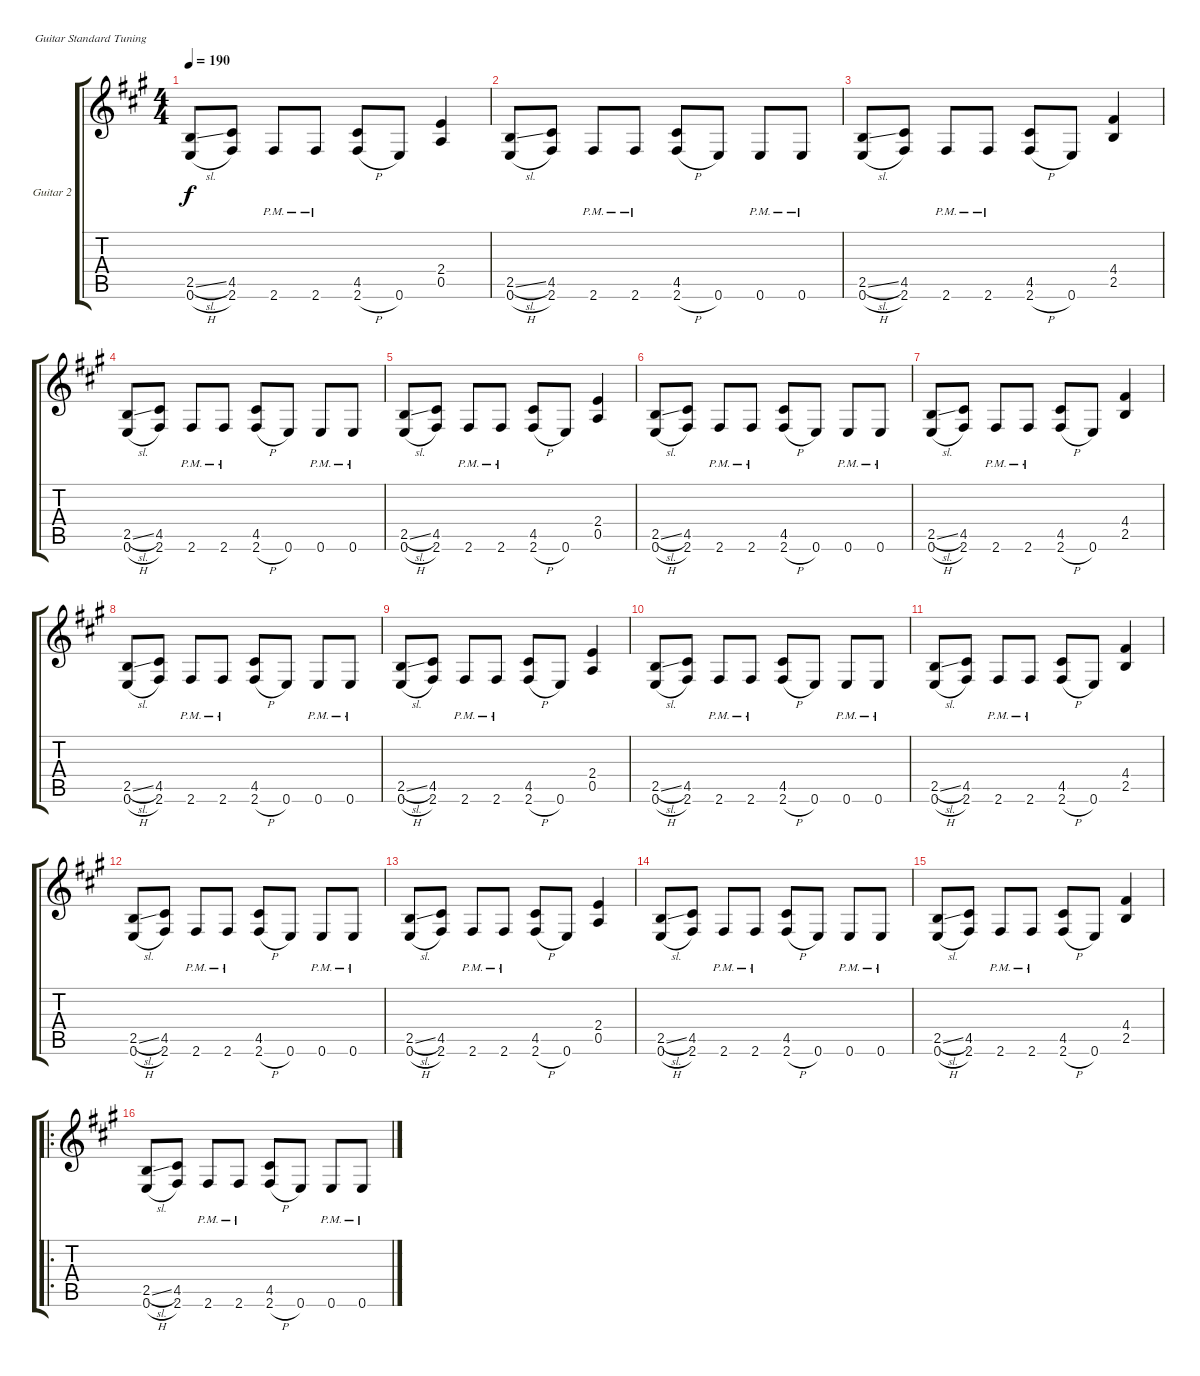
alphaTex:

\bracketExtendMode groupsimilarinstruments
\firstSystemTrackNameOrientation horizontal
\otherSystemsTrackNameOrientation horizontal
\track ("Guitar 2" "Guitar 2") {instrument distortionguitar}
\staff {score tabs}
\tuning (E4 B3 G3 D3 A2 E2)
\ts (4 4)
\tempo 190
\clef g2
\ks a
(2.5{sl} 0.6{h}).8{dy f} (4.5 2.6).8 2.6{pm}.8 2.6{pm}.8 (4.5 2.6{h}).8 0.6.8 (2.4 0.5).4 |
(2.5{sl} 0.6{h}).8 (4.5 2.6).8 2.6{pm}.8 2.6{pm}.8 (4.5 2.6{h}).8 0.6.8 0.6{pm}.8 0.6{pm}.8 |
(2.5{sl} 0.6{h}).8 (4.5 2.6).8 2.6{pm}.8 2.6{pm}.8 (4.5 2.6{h}).8 0.6.8 (4.4 2.5).4 |
(2.5{sl} 0.6{h}).8 (4.5 2.6).8 2.6{pm}.8 2.6{pm}.8 (4.5 2.6{h}).8 0.6.8 0.6{pm}.8 0.6{pm}.8 |
(2.5{sl} 0.6{h}).8 (4.5 2.6).8 2.6{pm}.8 2.6{pm}.8 (4.5 2.6{h}).8 0.6.8 (2.4 0.5).4 |
(2.5{sl} 0.6{h}).8 (4.5 2.6).8 2.6{pm}.8 2.6{pm}.8 (4.5 2.6{h}).8 0.6.8 0.6{pm}.8 0.6{pm}.8 |
(2.5{sl} 0.6{h}).8 (4.5 2.6).8 2.6{pm}.8 2.6{pm}.8 (4.5 2.6{h}).8 0.6.8 (4.4 2.5).4 |
(2.5{sl} 0.6{h}).8 (4.5 2.6).8 2.6{pm}.8 2.6{pm}.8 (4.5 2.6{h}).8 0.6.8 0.6{pm}.8 0.6{pm}.8 |
(2.5{sl} 0.6{h}).8 (4.5 2.6).8 2.6{pm}.8 2.6{pm}.8 (4.5 2.6{h}).8 0.6.8 (2.4 0.5).4 |
(2.5{sl} 0.6{h}).8 (4.5 2.6).8 2.6{pm}.8 2.6{pm}.8 (4.5 2.6{h}).8 0.6.8 0.6{pm}.8 0.6{pm}.8 |
(2.5{sl} 0.6{h}).8 (4.5 2.6).8 2.6{pm}.8 2.6{pm}.8 (4.5 2.6{h}).8 0.6.8 (4.4 2.5).4 |
(2.5{sl} 0.6{h}).8 (4.5 2.6).8 2.6{pm}.8 2.6{pm}.8 (4.5 2.6{h}).8 0.6.8 0.6{pm}.8 0.6{pm}.8 |
(2.5{sl} 0.6{h}).8 (4.5 2.6).8 2.6{pm}.8 2.6{pm}.8 (4.5 2.6{h}).8 0.6.8 (2.4 0.5).4 |
(2.5{sl} 0.6{h}).8 (4.5 2.6).8 2.6{pm}.8 2.6{pm}.8 (4.5 2.6{h}).8 0.6.8 0.6{pm}.8 0.6{pm}.8 |
(2.5{sl} 0.6{h}).8 (4.5 2.6).8 2.6{pm}.8 2.6{pm}.8 (4.5 2.6{h}).8 0.6.8 (4.4 2.5).4 |
\ro
(2.5{sl} 0.6{h}).8 (4.5 2.6).8 2.6{pm}.8 2.6{pm}.8 (4.5 2.6{h}).8 0.6.8 0.6{pm}.8 0.6{pm}.8
